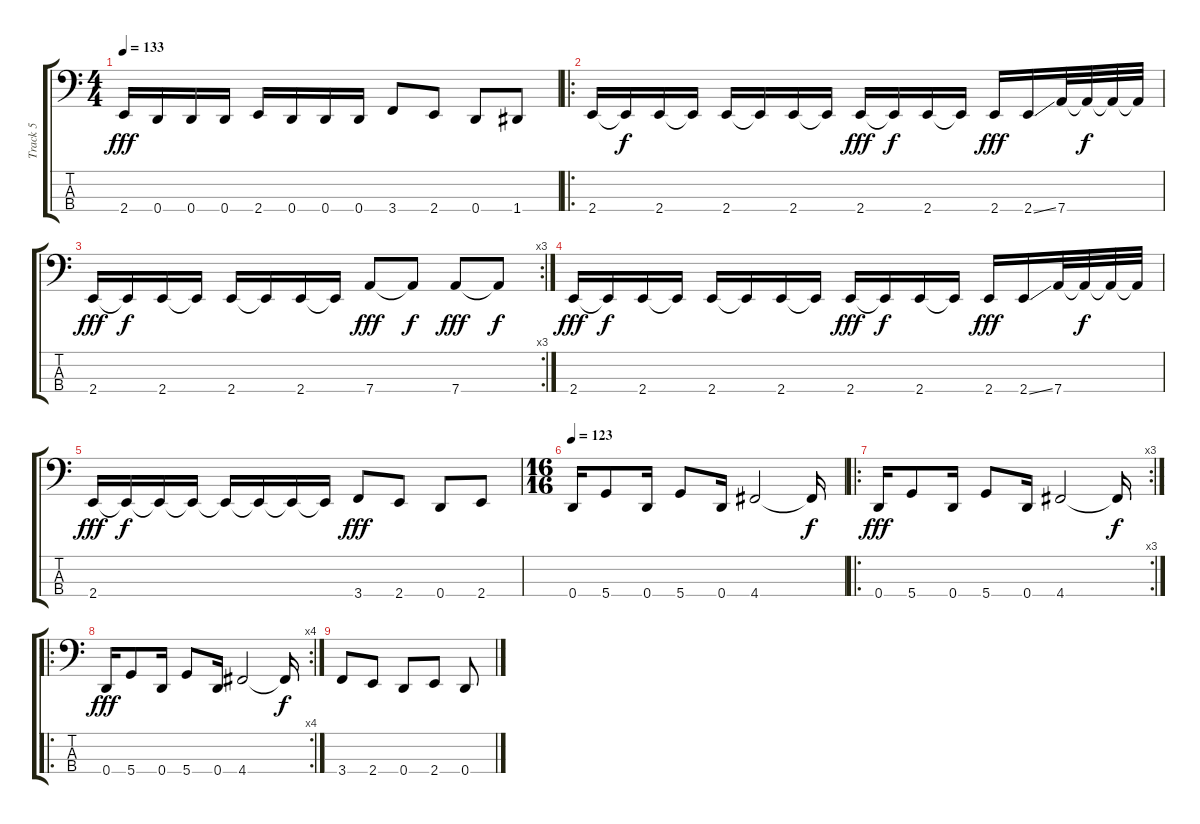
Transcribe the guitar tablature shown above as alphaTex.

\track ("Track 5" "Track 5") {instrument electricbasspick}
\staff {score tabs}
\tuning (F2 C2 G1 D1) {hide}
\ts (4 4)
\tempo 133
\clef f4
\ks c
2.4.16{dy fff} 0.4.16 0.4.16 0.4.16 2.4.16 0.4.16 0.4.16 0.4.16 3.4.8 2.4.8 0.4.8 1.4.8 |
\ro
2.4.16 2.4{t}.16{dy f} 2.4.16 2.4{t}.16 2.4.16 2.4{t}.16 2.4.16 2.4{t}.16 2.4.16{dy fff} 2.4{t}.16{dy f} 2.4.16 2.4{t}.16 2.4.16{dy fff} 2.4{ss}.16 7.4.32 7.4{t}.32{dy f} 7.4{t}.32 7.4{t}.32 |
\rc 3
2.4.16{dy fff} 2.4{t}.16{dy f} 2.4.16 2.4{t}.16 2.4.16 2.4{t}.16 2.4.16 2.4{t}.16 7.4.8{dy fff} 7.4{t}.8{dy f} 7.4.8{dy fff} 7.4{t}.8{dy f} |
2.4.16{dy fff} 2.4{t}.16{dy f} 2.4.16 2.4{t}.16 2.4.16 2.4{t}.16 2.4.16 2.4{t}.16 2.4.16{dy fff} 2.4{t}.16{dy f} 2.4.16 2.4{t}.16 2.4.16{dy fff} 2.4{ss}.16 7.4.32 7.4{t}.32{dy f} 7.4{t}.32 7.4{t}.32 |
2.4.16{dy fff} 2.4{t}.16{dy f} 2.4{t}.16 2.4{t}.16 2.4{t}.16 2.4{t}.16 2.4{t}.16 2.4{t}.16 3.4.8{dy fff} 2.4.8 0.4.8 2.4.8 |
\ts (16 16)
\tempo 123
0.4.16 5.4.8 0.4.16 5.4.8 0.4.16 4.4.2 4.4{t}.16{dy f} |
\ro
\rc 3
0.4.16{dy fff} 5.4.8 0.4.16 5.4.8 0.4.16 4.4.2 4.4{t}.16{dy f} |
\ro
\rc 4
0.4.16{dy fff} 5.4.8 0.4.16 5.4.8 0.4.16 4.4.2 4.4{t}.16{dy f} |
3.4.8 2.4.8 0.4.8 2.4.8 0.4.8
